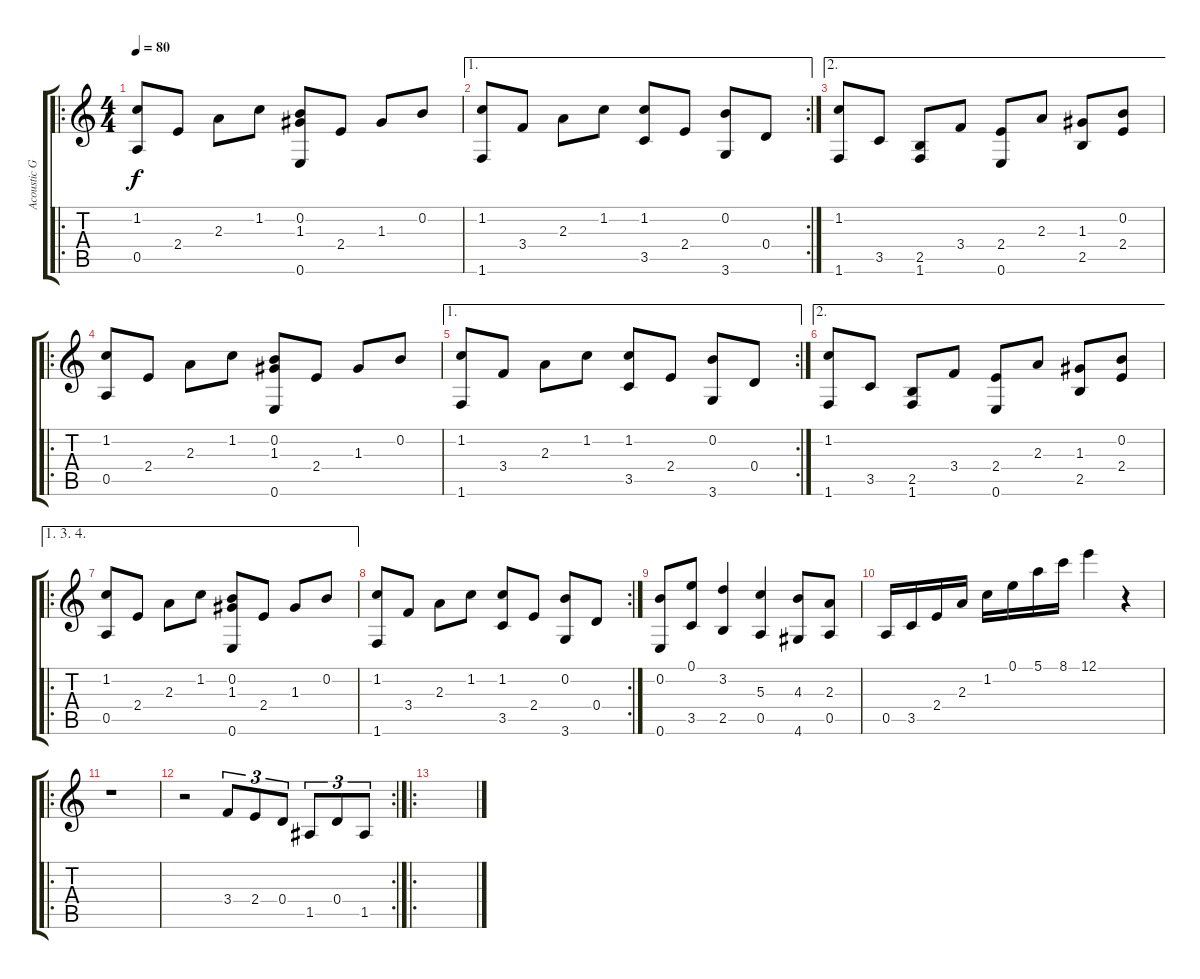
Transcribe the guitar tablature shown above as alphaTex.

\track ("Acoustic Guitar" "Acoustic G") {instrument acousticguitarsteel}
\staff {score tabs}
\tuning (E4 B3 G3 D3 A2 E2) {hide}
\ro
\ts (4 4)
\tempo 80
\clef g2
\ks c
(1.2 0.5).8{dy f instrument acousticguitarsteel} 2.4.8{volume 12} 2.3.8{volume 11} 1.2.8 (0.2 1.3 0.6).8 2.4.8 1.3.8 0.2.8 |
\ae 1
\rc 2
(1.2 1.6).8{volume 16} 3.4.8{volume 13} 2.3.8 1.2.8 (1.2 3.5).8 2.4.8 (0.2 3.6).8 0.4.8 |
\ae 2
(1.2 1.6).8 3.5.8 (2.5 1.6).8 3.4.8 (2.4 0.6).8 2.3.8 (1.3 2.5).8 (0.2 2.4).8 |
\ro
(1.2 0.5).8 2.4.8{volume 12} 2.3.8{volume 11} 1.2.8 (0.2 1.3 0.6).8 2.4.8 1.3.8 0.2.8 |
\ae 1
\rc 2
(1.2 1.6).8{volume 16} 3.4.8{volume 13} 2.3.8 1.2.8 (1.2 3.5).8 2.4.8 (0.2 3.6).8 0.4.8 |
\ae 2
(1.2 1.6).8 3.5.8 (2.5 1.6).8 3.4.8 (2.4 0.6).8 2.3.8 (1.3 2.5).8 (0.2 2.4).8 |
\ae (1 3 4)
\ro
(1.2 0.5).8 2.4.8{volume 12} 2.3.8{volume 11} 1.2.8 (0.2 1.3 0.6).8 2.4.8 1.3.8 0.2.8 |
\rc 2
(1.2 1.6).8{volume 16} 3.4.8{volume 13} 2.3.8 1.2.8 (1.2 3.5).8 2.4.8 (0.2 3.6).8 0.4.8 |
(0.2 0.6).8 (0.1 3.5).8 (3.2 2.5).4 (5.3 0.5).4 (4.3 4.6).8 (2.3 0.5).8 |
0.5.16 3.5.16 2.4.16 2.3.16 1.2.16 0.1.16 5.1.16 8.1.16 12.1.4 r.4 |
\ro
r.1 |
\rc 2
r.2 3.4.8{tu (3 2)} 2.4.8{tu (3 2)} 0.4.8{tu (3 2)} 1.5.8{tu (3 2)} 0.4.8{tu (3 2)} 1.5.8{tu (3 2)} |
\ro
